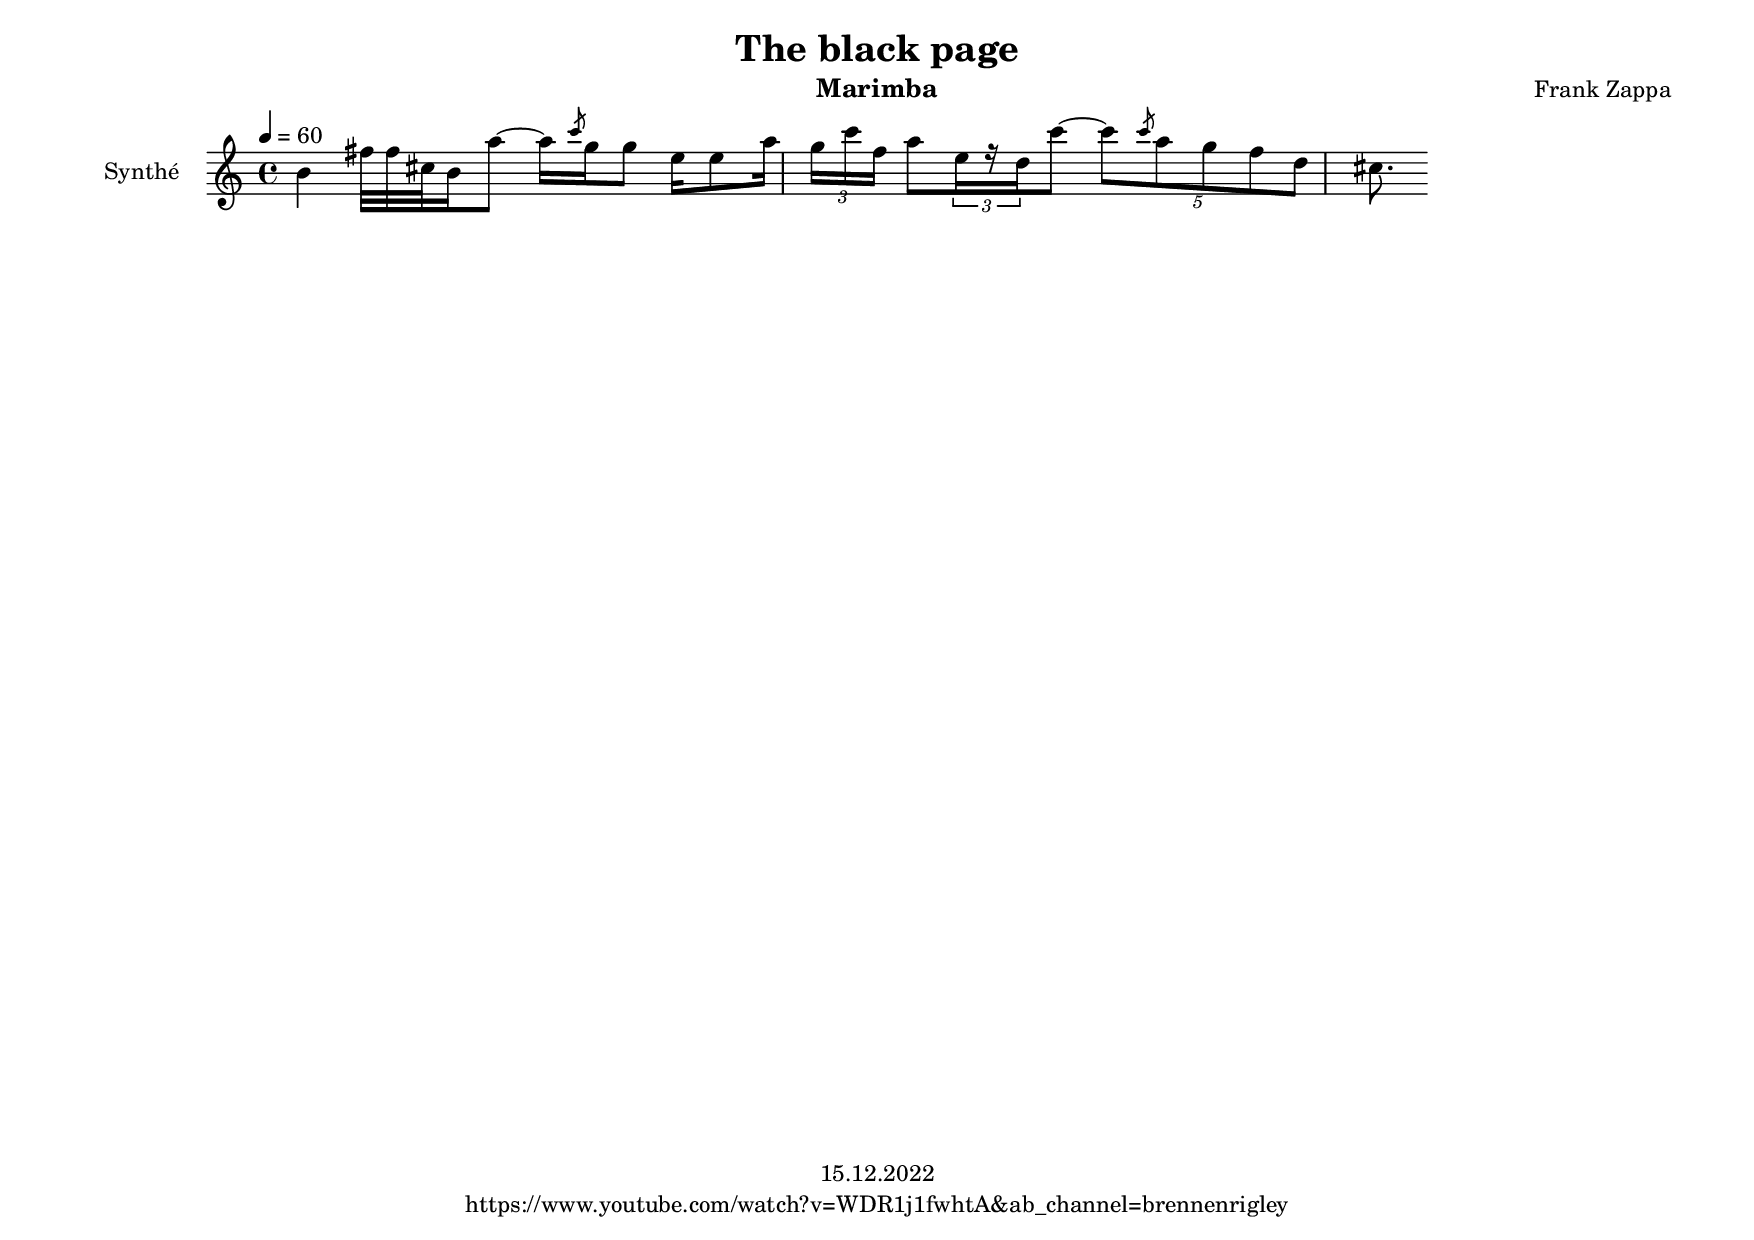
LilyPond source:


\version "2.22.0"
\language "italiano"

\header {
  title = "The black page"
  instrument = "Marimba"
  composer = "Frank Zappa"
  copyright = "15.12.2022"
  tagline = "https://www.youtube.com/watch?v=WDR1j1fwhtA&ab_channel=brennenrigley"
}

\paper {
  #(set-paper-size "a4landscape")
}

global = {
  \key la \minor
  \time 4/4
  \tempo 4=60
}

partition = \relative do'' {
  \global
  \set Voice.beatStructure = 1,1,1,1
  
  si4 
  fad'32 fad dod si16 la'8  ~  la16 [ \slashedGrace do8 sol16  sol8 ]
  mi16 mi8 la16  \tuplet 3/2 { sol16 do  fa, }  la8 [ \tuplet 3/2 {  mi16 r re  }  do'8 ]   ~ 
  \tuplet 5/4 { do8 \slashedGrace do8 la sol fa re } 
  dod8.
  
}

\score {
  \new Staff \with {
    instrumentName = "Synthé"
    midiInstrument = "xylophone"
  } \partition
  \layout { }
  \midi { }
}
